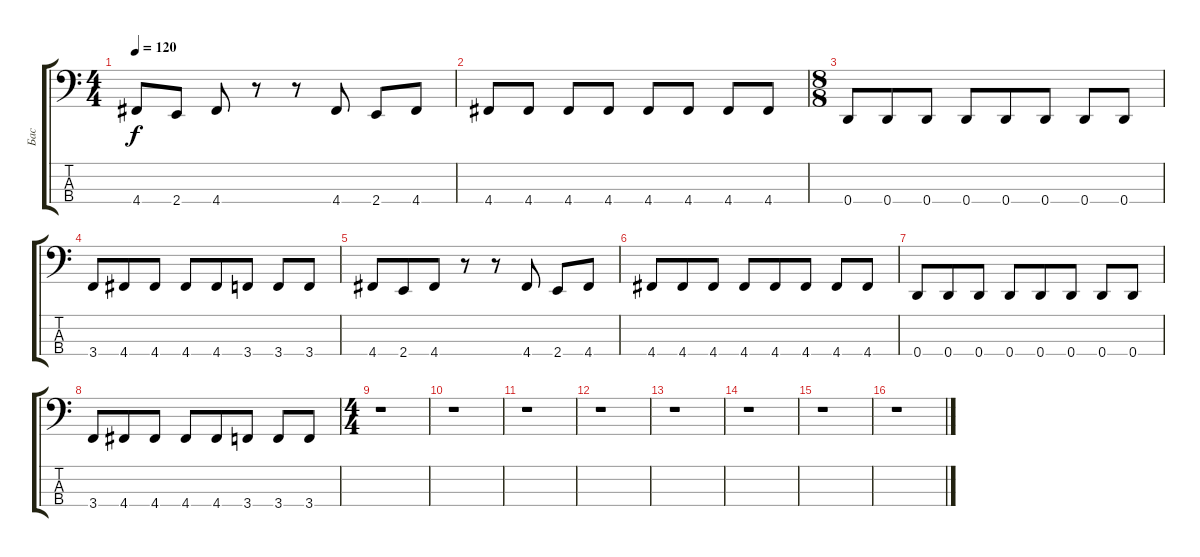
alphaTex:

\track ("Бас" "Бас") {instrument electricbassfinger}
\staff {score tabs}
\tuning (F2 C2 G1 D1) {hide}
\ts (4 4)
\tempo 120
\clef f4
\ks c
4.4.8{dy f} 2.4.8 4.4.8 r.8 r.8 4.4.8 2.4.8 4.4.8 |
4.4.8 4.4.8 4.4.8 4.4.8 4.4.8 4.4.8 4.4.8 4.4.8 |
\ts (8 8)
0.4.8 0.4.8 0.4.8 0.4.8 0.4.8 0.4.8 0.4.8 0.4.8 |
3.4.8 4.4.8 4.4.8 4.4.8 4.4.8 3.4.8 3.4.8 3.4.8 |
4.4.8 2.4.8 4.4.8 r.8 r.8 4.4.8 2.4.8 4.4.8 |
4.4.8 4.4.8 4.4.8 4.4.8 4.4.8 4.4.8 4.4.8 4.4.8 |
0.4.8 0.4.8 0.4.8 0.4.8 0.4.8 0.4.8 0.4.8 0.4.8 |
3.4.8 4.4.8 4.4.8 4.4.8 4.4.8 3.4.8 3.4.8 3.4.8 |
\ts (4 4)
r.1 |
r.1 |
r.1 |
r.1 |
r.1 |
r.1 |
r.1 |
r.1
